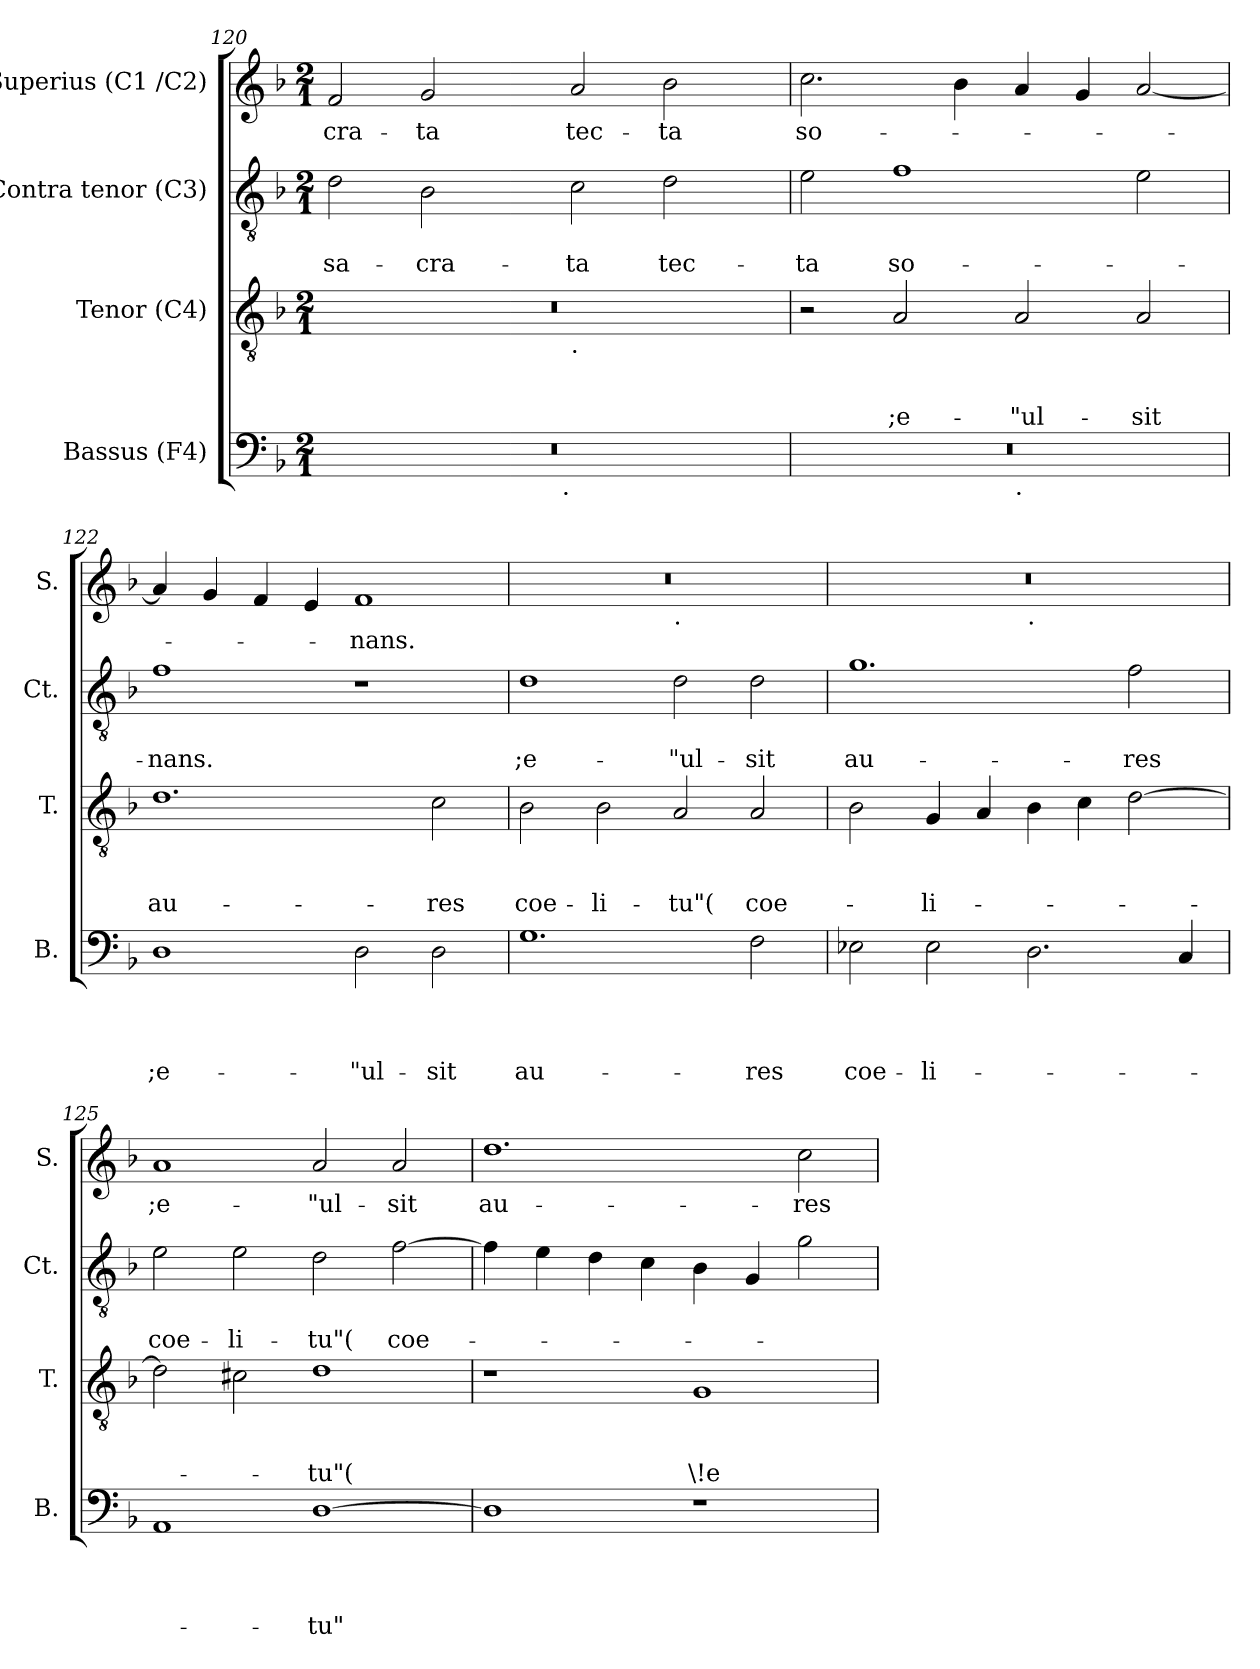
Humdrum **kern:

**kern	**text	**text	**text	**text	**kern	**text	**text	**text	**kern	**text	**text	**kern	**text
*part4	*part4	*part4	*part4	*part4	*part3	*part3	*part3	*part3	*part2	*part2	*part2	*part1	*part1
*staff4	*staff4	*staff4	*staff4	*staff4	*staff3	*staff3	*staff3	*staff3	*staff2	*staff2	*staff2	*staff1	*staff1
*I"Bassus (F4)	*	*	*	*	*I"Tenor (C4)	*	*	*	*I"Contra tenor (C3)	*	*	*I"Superius (C1 /C2)	*
*I'B.	*	*	*	*	*I'T.	*	*	*	*I'Ct.	*	*	*I'S.	*
*clefF4	*	*	*	*	*clefGv2	*	*	*	*clefGv2	*	*	*clefG2	*
*k[b-]	*	*	*	*	*k[b-]	*	*	*	*k[b-]	*	*	*k[b-]	*
*F:	*	*	*	*	*F:	*	*	*	*F:	*	*	*F:	*
*M2/1	*	*	*	*	*M2/1	*	*	*	*M2/1	*	*	*M2/1	*
=120	=120	=120	=120	=120	=120	=120	=120	=120	=120	=120	=120	=120	=120
!	!	!	!	!	!	!	!	!	!	!	!LO:LY:b	!	!LO:LY:b
*^	*	*	*	*	*^	*	*	*	*	*	*	*	*
0r	3%2ryy	.	.	.	.	0r	1ryy	.	.	.	2d\	.	sa-	2f/	-cra-
!	!	!	!	!	!	!	!	!	!	!	!	!	!LO:LY:b	!	!LO:LY:b
.	.	.	.	.	.	.	.	.	.	.	2B-\	.	-cra-	2g/	-ta
.	6ryy	.	.	.	.	.	.	.	.	.	.	.	.	.	.
.	12...ryy	.	.	.	.	.	.	.	.	.	.	.	.	.	.
!	!LO:TX:b:t=.	!	!	!	!	!	!	!	!	!	!	!	!	!	!
.	3%2ryy	.	.	.	.	.	.	.	.	.	.	.	.	.	.
!	!	!	!	!	!	!	!LO:TX:b:t=.	!	!	!	!	!	!	!	!
!	!	!	!	!	!	!	!	!	!	!	!	!	!LO:LY:b	!	!LO:LY:b
.	.	.	.	.	.	.	1ryy	.	.	.	2c\	.	-ta	2a/	tec-
!	!	!	!	!	!	!	!	!	!	!	!	!	!LO:LY:b	!	!LO:LY:b
.	.	.	.	.	.	.	.	.	.	.	2d\	.	tec-	2b-\	-ta
.	3ryy	.	.	.	.	.	.	.	.	.	.	.	.	.	.
.	96ryy	.	.	.	.	.	.	.	.	.	.	.	.	.	.
!!LO:LB:g=z
=121	=121	=121	=121	=121	=121	=121	=121	=121	=121	=121	=121	=121	=121	=121	=121
!	!	!	!	!	!	!	!	!	!	!	!	!	!LO:LY:b	!	!LO:LY:b
*	*	*	*	*	*	*v	*v	*	*	*	*	*	*	*	*
0r	1ryy	.	.	.	.	2r	.	.	.	2e\	.	-ta	2.cc\	so-
!	!	!	!	!	!	!	!	!	!LO:LY:b	!	!	!LO:LY:b	!	!
.	.	.	.	.	.	2A/	.	.	;e-	1f	.	so-	.	.
.	.	.	.	.	.	.	.	.	.	.	.	.	4b-\	.
!	!LO:TX:b:t=.	!	!	!	!	!	!	!	!	!	!	!	!	!
!	!	!	!	!	!	!	!	!	!LO:LY:b	!	!	!	!	!
.	1ryy	.	.	.	.	2A/	.	.	-"ul-	.	.	.	4a/	.
.	.	.	.	.	.	.	.	.	.	.	.	.	4g/	.
!	!	!	!	!	!	!	!	!	!LO:LY:b	!	!	!	!	!
.	.	.	.	.	.	2A/	.	.	-sit	2e\	.	.	[<2a/	.
=122	=122	=122	=122	=122	=122	=122	=122	=122	=122	=122	=122	=122	=122	=122
!	!	!	!	!	!LO:LY:b	!	!	!	!LO:LY:b	!	!	!LO:LY:b	!	!
*v	*v	*	*	*	*	*	*	*	*	*	*	*	*	*
1D	.	.	.	;e-	1.d	.	.	au-	1f	.	-nans.	4a/]	.
.	.	.	.	.	.	.	.	.	.	.	.	4g/	.
.	.	.	.	.	.	.	.	.	.	.	.	4f/	.
.	.	.	.	.	.	.	.	.	.	.	.	4e/	.
!	!	!	!	!LO:LY:b	!	!	!	!	!	!	!	!	!LO:LY:b
2D\	.	.	.	-"ul-	.	.	.	.	1r	.	.	1f	-nans.
!	!	!	!	!LO:LY:b	!	!	!	!LO:LY:b	!	!	!	!	!
2D\	.	.	.	-sit	2c\	.	.	-res	.	.	.	.	.
=123	=123	=123	=123	=123	=123	=123	=123	=123	=123	=123	=123	=123	=123
!	!	!	!	!LO:LY:b	!	!	!	!LO:LY:b	!	!	!LO:LY:b	!	!
*	*	*	*	*	*	*	*	*	*	*	*	*^	*
1.G	.	.	.	au-	2B-\	.	.	coe-	1d	.	;e-	0r	1ryy	.
!	!	!	!	!	!	!	!	!LO:LY:b	!	!	!	!	!	!
.	.	.	.	.	2B-\	.	.	-li-	.	.	.	.	.	.
!	!	!	!	!	!	!	!	!	!	!	!	!	!LO:TX:b:t=.	!
!	!	!	!	!	!	!	!	!LO:LY:b	!	!	!LO:LY:b	!	!	!
.	.	.	.	.	2A/	.	.	-tu"(	2d\	.	-"ul-	.	1ryy	.
!	!	!	!	!LO:LY:b	!	!	!	!LO:LY:b	!	!	!LO:LY:b	!	!	!
2F\	.	.	.	-res	2A/	.	.	coe-	2d\	.	-sit	.	.	.
!!LO:PB:g=z	!!
=124	=124	=124	=124	=124	=124	=124	=124	=124	=124	=124	=124	=124	=124	=124
!	!	!	!	!LO:LY:b	!	!	!	!	!	!	!LO:LY:b	!	!	!
2E-\	.	.	.	coe-	2B-\	.	.	.	1.g	.	au-	0r	1ryy	.
!	!	!	!	!LO:LY:b	!	!	!	!LO:LY:b	!	!	!	!	!	!
2E-\	.	.	.	-li-	4G/	.	.	-li-	.	.	.	.	.	.
.	.	.	.	.	4A/	.	.	.	.	.	.	.	.	.
!	!	!	!	!	!	!	!	!	!	!	!	!	!LO:TX:b:t=.	!
2.D\	.	.	.	.	4B-\	.	.	.	.	.	.	.	1ryy	.
.	.	.	.	.	4c\	.	.	.	.	.	.	.	.	.
!	!	!	!	!	!	!	!	!	!	!	!LO:LY:b	!	!	!
.	.	.	.	.	[>2d\	.	.	.	2f\	.	-res	.	.	.
4C/	.	.	.	.	.	.	.	.	.	.	.	.	.	.
=125	=125	=125	=125	=125	=125	=125	=125	=125	=125	=125	=125	=125	=125	=125
!	!	!	!	!	!	!	!	!	!	!	!LO:LY:b	!	!	!LO:LY:b
*	*	*	*	*	*	*	*	*	*	*	*	*v	*v	*
1AA	.	.	.	.	2d\]	.	.	.	2e\	.	coe-	1a	;e-
!	!	!	!	!	!	!	!	!	!	!	!LO:LY:b	!	!
.	.	.	.	.	2c#\	.	.	.	2e\	.	-li-	.	.
!	!	!	!	!LO:LY:b	!	!	!	!LO:LY:b	!	!	!LO:LY:b	!	!LO:LY:b
[>1D	.	.	.	-tu"	1d	.	.	-tu"(	2d\	.	-tu"(	2a/	-"ul-
!	!	!	!	!	!	!	!	!	!	!	!LO:LY:b	!	!LO:LY:b
.	.	.	.	.	.	.	.	.	[>2f\	.	coe-	2a/	-sit
=126	=126	=126	=126	=126	=126	=126	=126	=126	=126	=126	=126	=126	=126
!	!	!	!	!	!	!	!	!	!	!	!	!	!LO:LY:b
1D]	.	.	.	.	1r	.	.	.	4f\]	.	.	1.dd	au-
.	.	.	.	.	.	.	.	.	4e\	.	.	.	.
.	.	.	.	.	.	.	.	.	4d\	.	.	.	.
.	.	.	.	.	.	.	.	.	4c\	.	.	.	.
!	!	!	!	!	!	!	!	!LO:LY:b	!	!	!	!	!
1r	.	.	.	.	1G	.	.	\!e-	4B-\	.	.	.	.
.	.	.	.	.	.	.	.	.	4G/	.	.	.	.
!	!	!	!	!	!	!	!	!	!	!	!	!	!LO:LY:b
.	.	.	.	.	.	.	.	.	2g\	.	.	2cc\	-res
=	=	=	=	=	=	=	=	=	=	=	=	=	=
*-	*-	*-	*-	*-	*-	*-	*-	*-	*-	*-	*-	*-	*-
